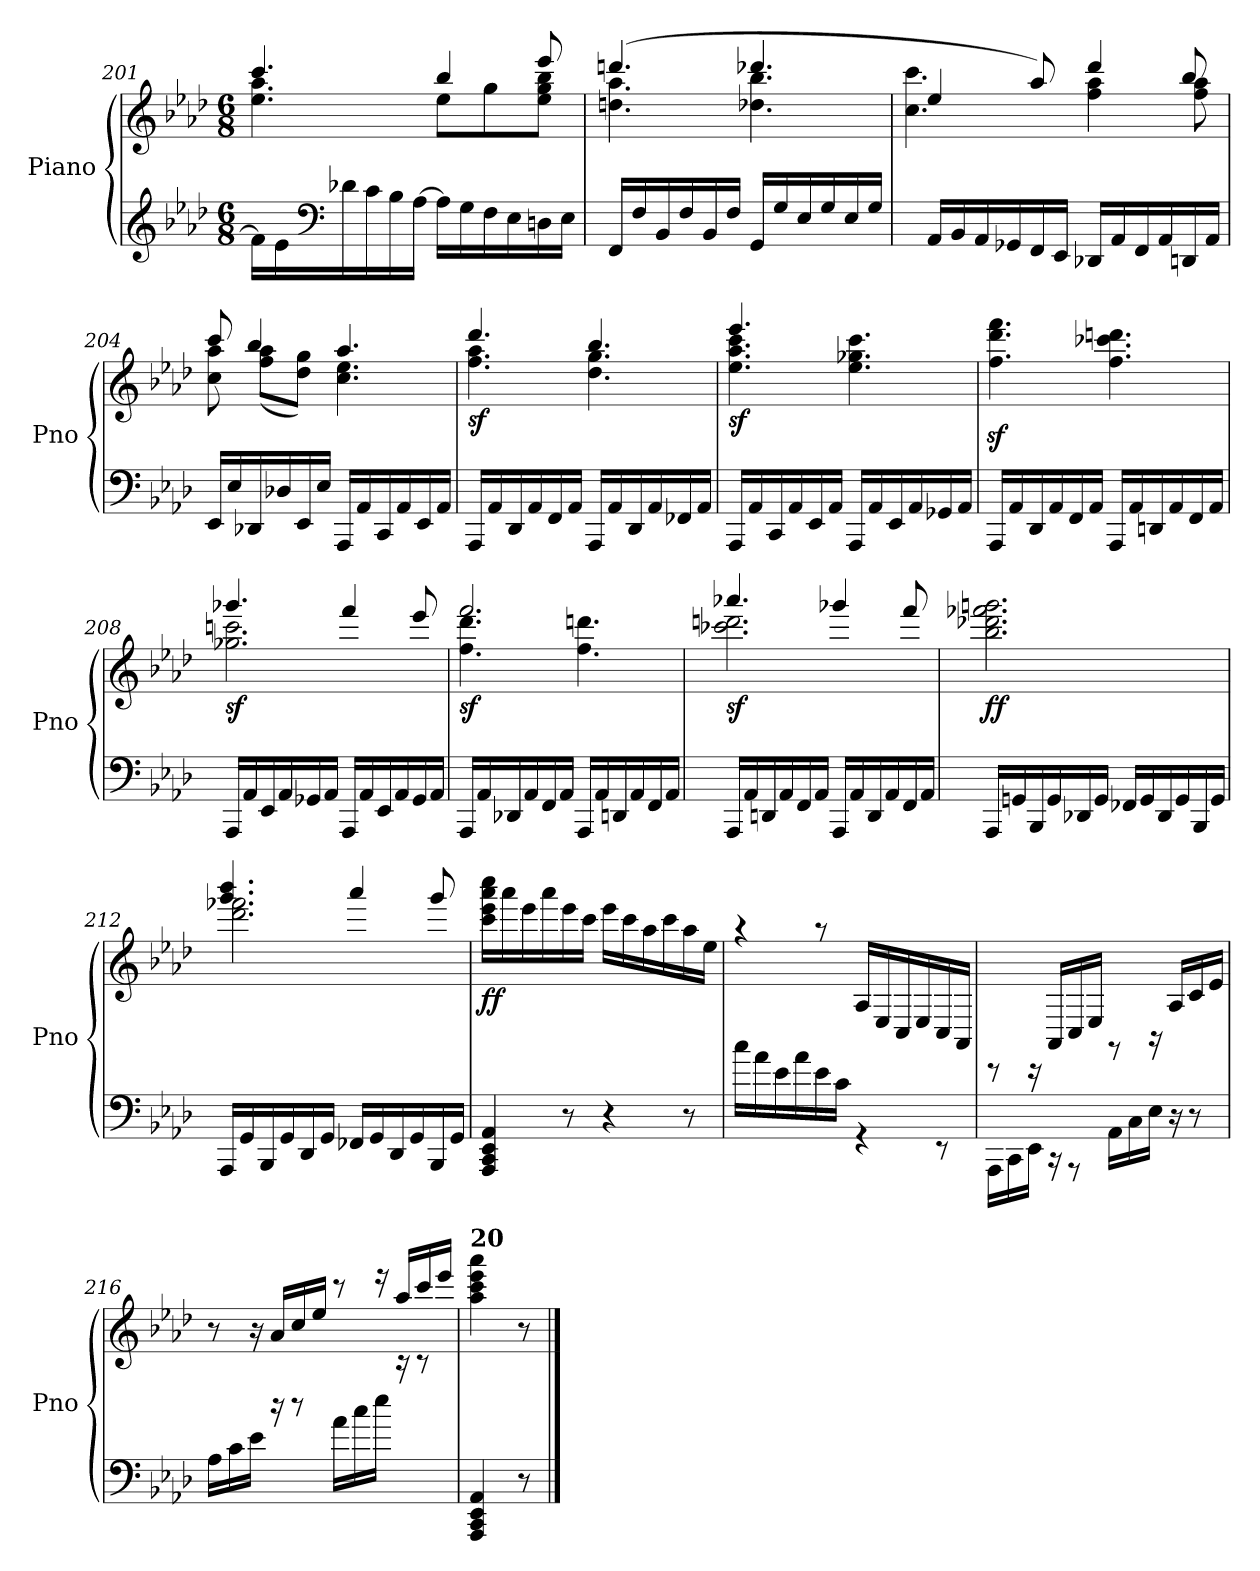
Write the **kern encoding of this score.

**kern	**kern	**dynam
*part1	*part1	*part1
*staff2	*staff1	*staff1/2
*I"Piano	*	*
*I'Pno	*	*
*clefG2	*clefG2	*
*k[b-e-a-d-]	*k[b-e-a-d-]	*
*A-:	*A-:	*
*M6/8	*M6/8	*
=201	=201	=201
*	*^	*
16f\LL]	4.ccc/	4.ee-\ 4.aa-\	.
16e-\	.	.	.
*clefF4	*	*	*
16d-X\	.	.	.
16c\	.	.	.
16B-\	.	.	.
[16A-\JJ	.	.	.
16A-\LL]	4bb-/	8ee-\L	.
16G\	.	.	.
16F\	.	8gg\	.
16E-\	.	.	.
16Dn\	8eee-/	8ee-\ 8gg\ 8bb-\J	.
16E-\JJ	.	.	.
!!LO:LB:g=z	!!
=202	=202	=202	=202
16FF/LL	(>4.dddn/	4.ddn\ 4.aa-\	.
16F/	.	.	.
16BB-/	.	.	.
16F/	.	.	.
16BB-/	.	.	.
16F/JJ	.	.	.
16GG/LL	4.ddd-X/	4.dd-X\ 4.bb-\	.
16G/	.	.	.
16E-/	.	.	.
16G/	.	.	.
16E-/	.	.	.
16G/JJ	.	.	.
=203	=203	=203	=203
16AA-/LL	4ee-/	4.cc\ 4.ccc\	.
16BB-/	.	.	.
16AA-/	.	.	.
16GG-X/	.	.	.
16FF/	8aa-/)	.	.
16EE-/JJ	.	.	.
16DD-X/LL	4ddd-/	4ff\ 4aa-\	.
16AA-/	.	.	.
16FF/	.	.	.
16AA-/	.	.	.
16DDn/	8bb-/	8ff\ 8aa-\	.
16AA-/JJ	.	.	.
=204	=204	=204	=204
16EE-/LL	8ccc/	8cc\ 8aa-\	.
16E-/	.	.	.
16DD-X/	4bb-/	(<8ff\ 8aa-\L	.
16D-X/	.	.	.
16EE-/	.	8dd-\ 8gg\J)	.
16E-/JJ	.	.	.
16AAA-/LL	4.aa-/	4.cc\ 4.ee-\	.
16AA-/	.	.	.
16CC/	.	.	.
16AA-/	.	.	.
16EE-/	.	.	.
16AA-/JJ	.	.	.
!!LO:LB:g=z	!!
=205	=205	=205	=205
!	!	!	!LO:DY:b
16AAA-/LL	4.ddd-/	4.ff\ 4.aa-\	sf
16AA-/	.	.	.
16DD-/	.	.	.
16AA-/	.	.	.
16FF/	.	.	.
16AA-/JJ	.	.	.
16AAA-/LL	4.bb-/	4.dd-\ 4.gg\	.
16AA-/	.	.	.
16DD-/	.	.	.
16AA-/	.	.	.
16FF-X/	.	.	.
16AA-/JJ	.	.	.
=206	=206	=206	=206
!	!	!	!LO:DY:b
16AAA-/LL	4.eee-/	4.ee-\ 4.aa-\ 4.ccc\	sf
16AA-/	.	.	.
16CC/	.	.	.
16AA-/	.	.	.
16EE-/	.	.	.
16AA-/JJ	.	.	.
16AAA-/LL	4.ee-\ 4.gg-X\ 4.ccc\	4.ryy	.
16AA-/	.	.	.
16EE-/	.	.	.
16AA-/	.	.	.
16GG-X/	.	.	.
16AA-/JJ	.	.	.
*	*v	*v	*
=207	=207	=207
16AAA-/LL	4.ff\z< 4.ddd-\z< 4.fff\z<	.
16AA-/	.	.
16DD-/	.	.
16AA-/	.	.
16FF/	.	.
16AA-/JJ	.	.
16AAA-/LL	4.ff\ 4.ccc-X\ 4.dddn\	.
16AA-/	.	.
16DDn/	.	.
16AA-/	.	.
16FF/	.	.
16AA-/JJ	.	.
!!LO:LB:g=z
=208	=208	=208
*	*^	*
!	!	!	!LO:DY:b
16AAA-/LL	4.ggg-X/	2.gg-X\ 2.cccn\	sf
16AA-/	.	.	.
16EE-/	.	.	.
16AA-/	.	.	.
16GG-X/	.	.	.
16AA-/JJ	.	.	.
16AAA-/LL	4fff/	.	.
16AA-/	.	.	.
16EE-/	.	.	.
16AA-/	.	.	.
16GG-/	8eee-/	.	.
16AA-/JJ	.	.	.
=209	=209	=209	=209
!	!	!	!LO:DY:b
16AAA-/LL	2.fff/	4.ff\ 4.ddd-\	sf
16AA-/	.	.	.
16DD-X/	.	.	.
16AA-/	.	.	.
16FF/	.	.	.
16AA-/JJ	.	.	.
16AAA-/LL	.	4.ff\ 4.dddn\	.
16AA-/	.	.	.
16DDn/	.	.	.
16AA-/	.	.	.
16FF/	.	.	.
16AA-/JJ	.	.	.
=210	=210	=210	=210
!	!	!	!LO:DY:b
16AAA-/LL	4.aaa-X/	2.ccc-X\ 2.dddn\	sf
16AA-/	.	.	.
16DDn/	.	.	.
16AA-/	.	.	.
16FF/	.	.	.
16AA-/JJ	.	.	.
16AAA-/LL	4ggg-X/	.	.
16AA-/	.	.	.
16DD/	.	.	.
16AA-/	.	.	.
16FF/	8fff/	.	.
16AA-/JJ	.	.	.
*	*v	*v	*
!!LO:LB:g=z
=211	=211	=211
!	!	!LO:DY:b
16AAA-/LL	2.bb-\ 2.ddd-X\ 2.fff-X\ 2.gggn\	ff
16GGn/	.	.
16BBB-/	.	.
16GG/	.	.
16DD-X/	.	.
16GG/JJ	.	.
16FF-X/LL	.	.
16GG/	.	.
16DD-/	.	.
16GG/	.	.
16BBB-/	.	.
16GG/JJ	.	.
=212	=212	=212
*	*^	*
16AAA-/LL	4.ggg/ 4.bbb-/	2.ddd-\ 2.fff-X\	.
16GG/	.	.	.
16BBB-/	.	.	.
16GG/	.	.	.
16DD-/	.	.	.
16GG/JJ	.	.	.
16FF-X/LL	4aaa-/	.	.
16GG/	.	.	.
16DD-/	.	.	.
16GG/	.	.	.
16BBB-/	8ggg/	.	.
16GG/JJ	.	.	.
*	*v	*v	*
=213	=213	=213
!	!	!LO:DY:b
4AAA-/ 4CC/ 4EE-/ 4AA-/	16ccc\ 16eee-\ 16aaa-\ 16cccc\LL	ff
.	16aaa-\	.
.	16eee-\	.
.	16aaa-\	.
8r	16eee-\	.
.	16ccc\JJ	.
4r	16eee-\LL	.
.	16ccc\	.
.	16aa-\	.
.	16ccc\	.
8r	16aa-\	.
.	16ee-\JJ	.
!!LO:PB:g=z
=214	=214	=214
16cc\LL	4raa	.
16a-\	.	.
16e-\	.	.
16a-\	.	.
16e-\	8raa	.
16c\JJ	.	.
4rGG	16A-/LL	.
.	16E-/	.
.	16C/	.
.	16E-/	.
8rEE	16C/	.
.	16AA-/JJ	.
=215	=215	=215
16AAA-\LL	8rCC	.
16CC\	.	.
16EE-\JJ	16rCC	.
16rCC	16AA-/LL	.
8rAAA	16C/	.
.	16E-/JJ	.
16AA-\LL	8rGG	.
16C\	.	.
16E-\JJ	16rBB	.
16r	16A-/LL	.
8r	16c/	.
.	16e-/JJ	.
=216	=216	=216
16A-\LL	8r	.
16c\	.	.
16e-\JJ	16r	.
16rdd	16a-/LL	.
8rdd	16cc/	.
.	16ee-/JJ	.
16a-\LL	8rccc	.
16cc\	.	.
16ee-\JJ	16reee	.
16reee	16aa-/LL	.
8reee	16ccc/	.
.	16eee-/JJ	.
!!LO:LB:g=z
=217	=217	=217
!	!LO:TX:a:B:t=20	!
4AAA-/ 4CC/ 4EE-/ 4AA-/	4aa-\ 4ccc\ 4eee-\ 4aaa-\	.
8r	8r	.
==	==	==
*-	*-	*-
